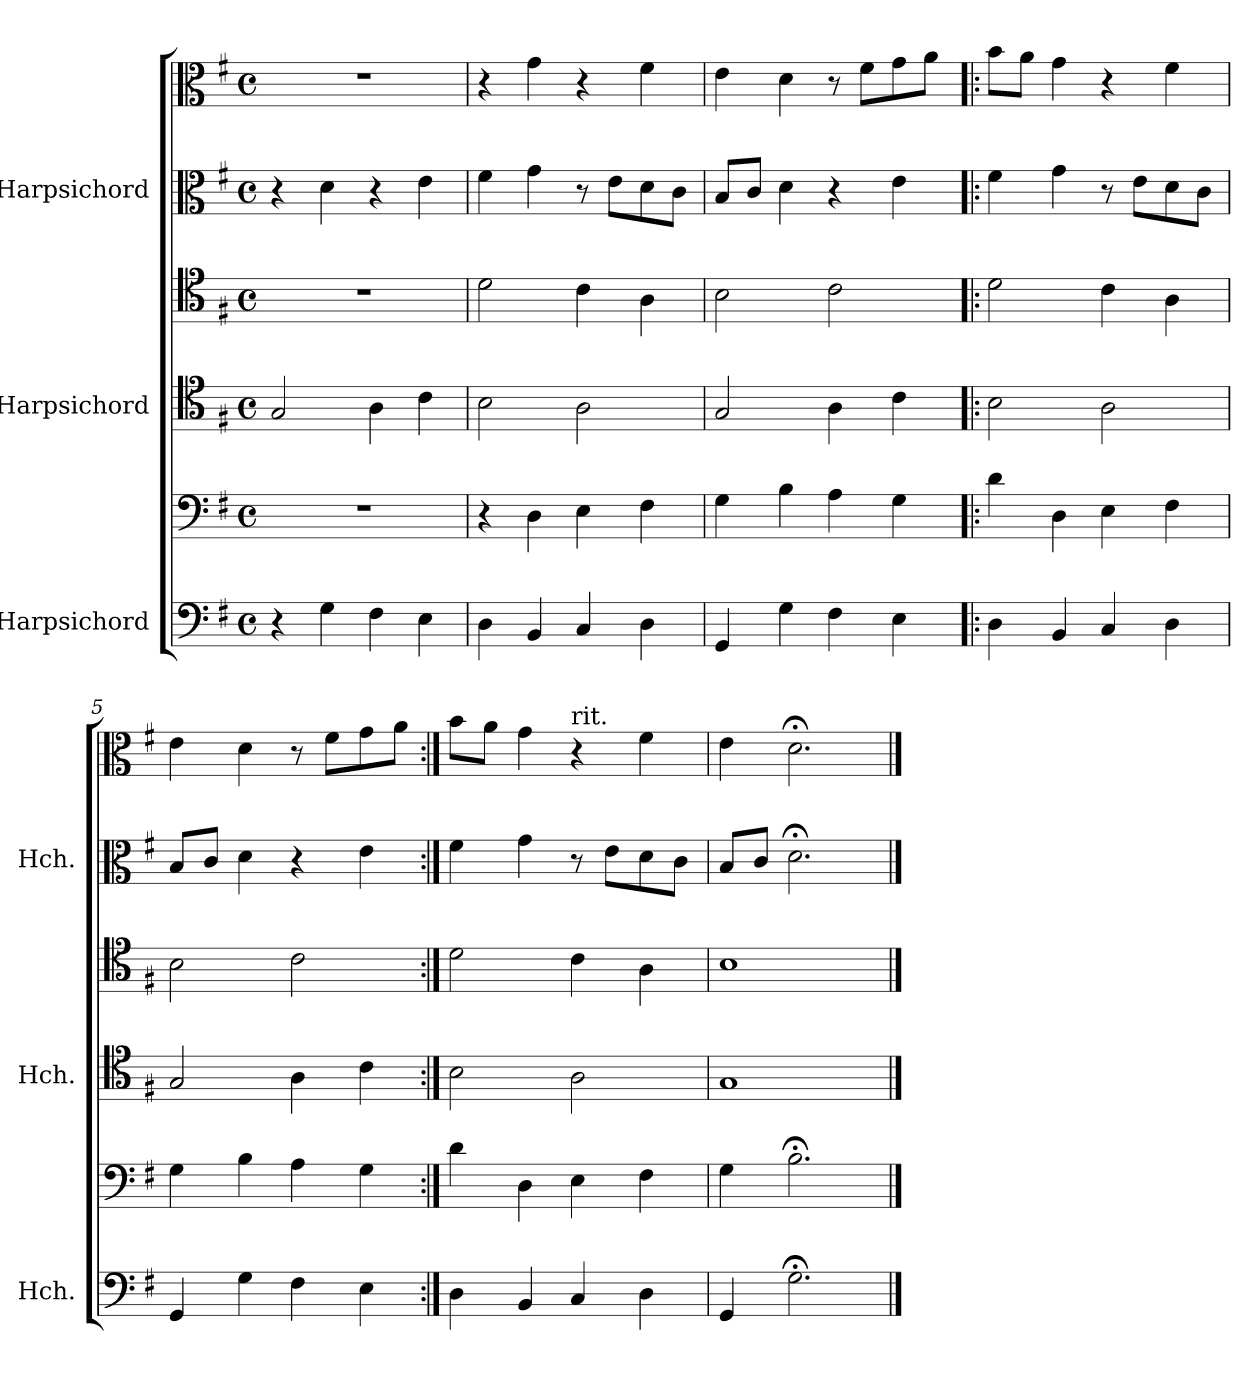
**kern	**kern	**kern	**kern	**kern	**kern
*part3	*part3	*part2	*part2	*part1	*part1
*staff6	*staff5	*staff4	*staff3	*staff2	*staff1
*I"Harpsichord	*	*I"Harpsichord	*	*I"Harpsichord	*
*I'Hch.	*	*I'Hch.	*	*I'Hch.	*
*clefF4	*clefF4	*clefC4	*clefC4	*clefC3	*clefC3
*k[f#]	*k[f#]	*k[f#]	*k[f#]	*k[f#]	*k[f#]
*M4/4	*M4/4	*M4/4	*M4/4	*M4/4	*M4/4
*met(c)	*met(c)	*met(c)	*met(c)	*met(c)	*met(c)
*MM150	*MM150	*MM150	*MM150	*MM150	*MM150
=1	=1	=1	=1	=1	=1
4r	1r	2G/	1r	4r	1r
4G\	.	.	.	4d\	.
4F#\	.	4A\	.	4r	.
4E\	.	4c\	.	4e\	.
=2	=2	=2	=2	=2	=2
4D\	4r	2B\	2d\	4f#\	4r
4BB/	4D\	.	.	4g\	4g\
4C/	4E\	2A\	4c\	8r	4r
.	.	.	.	8e\L	.
4D\	4F#\	.	4A\	8d\	4f#\
.	.	.	.	8c\J	.
=3	=3	=3	=3	=3	=3
4GG/	4G\	2G/	2B\	8B/L	4e\
.	.	.	.	8c/J	.
4G\	4B\	.	.	4d\	4d\
4F#\	4A\	4A\	2c\	4r	8r
.	.	.	.	.	8f#\L
4E\	4G\	4c\	.	4e\	8g\
.	.	.	.	.	8a\J
=4!|:	=4!|:	=4!|:	=4!|:	=4!|:	=4!|:
4D\	4d\	2B\	2d\	4f#\	8b\L
.	.	.	.	.	8a\J
4BB/	4D\	.	.	4g\	4g\
4C/	4E\	2A\	4c\	8r	4r
.	.	.	.	8e\L	.
4D\	4F#\	.	4A\	8d\	4f#\
.	.	.	.	8c\J	.
=5	=5	=5	=5	=5	=5
4GG/	4G\	2G/	2B\	8B/L	4e\
.	.	.	.	8c/J	.
4G\	4B\	.	.	4d\	4d\
4F#\	4A\	4A\	2c\	4r	8r
.	.	.	.	.	8f#\L
4E\	4G\	4c\	.	4e\	8g\
.	.	.	.	.	8a\J
!!LO:LB:g=z
=6:|!	=6:|!	=6:|!	=6:|!	=6:|!	=6:|!
*	*	*	*	*	*MM130
4D\	4d\	2B\	2d\	4f#\	8b\L
.	.	.	.	.	8a\J
4BB/	4D\	.	.	4g\	4g\
*	*	*	*	*	*MM110
!	!	!	!	!	!LO:TX:t=rit.
4C/	4E\	2A\	4c\	8r	4r
.	.	.	.	8e\L	.
4D\	4F#\	.	4A\	8d\	4f#\
.	.	.	.	8c\J	.
=7	=7	=7	=7	=7	=7
*	*	*	*	*	*MM90
4GG/	4G\	1G	1B	8B/L	4e\
.	.	.	.	8c/J	.
2.G;<\	2.B;<\	.	.	2.d;<\	2.d;<\
==	==	==	==	==	==
*-	*-	*-	*-	*-	*-
